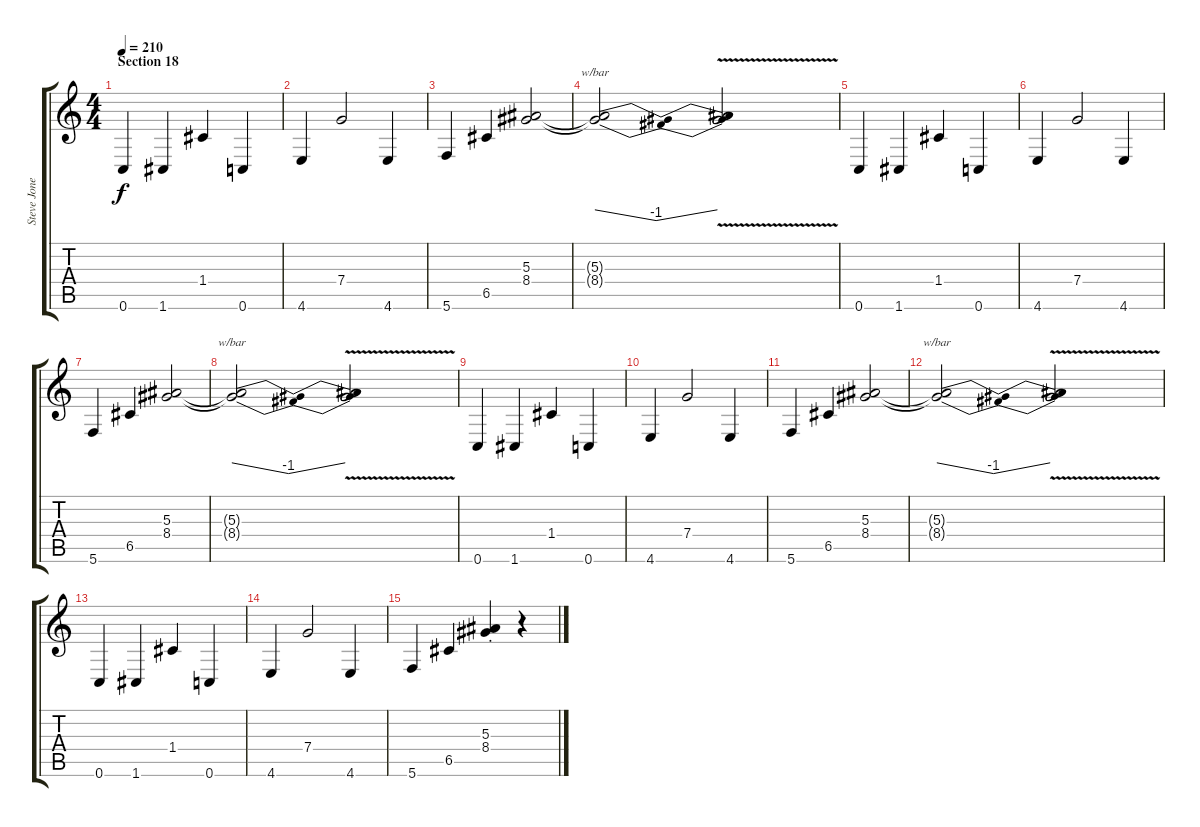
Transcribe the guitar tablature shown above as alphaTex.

\track ("Steve Jones - guitar" "Steve Jone") {instrument distortionguitar}
\staff {score tabs}
\tuning (D4 A3 F3 C3 G2 C2) {hide}
\ts (4 4)
\section ("" "Section 18")
\tempo 210
\clef g2
\ks c
0.6.4{dy f} 1.6.4 1.4.4 0.6.4 |
4.6.4 7.4.2 4.6.4 |
5.6.4 6.5.4 (5.3 8.4).2 |
(5.3{t} 8.4{t}).2{tbe (dip default 0 0 30 -4 60 0)} (5.3{v t} 8.4{v t}).2 |
0.6.4 1.6.4 1.4.4 0.6.4 |
4.6.4 7.4.2 4.6.4 |
5.6.4 6.5.4 (5.3 8.4).2 |
(5.3{t} 8.4{t}).2{tbe (dip default 0 0 30 -4 60 0)} (5.3{v t} 8.4{v t}).2 |
0.6.4 1.6.4 1.4.4 0.6.4 |
4.6.4 7.4.2 4.6.4 |
5.6.4 6.5.4 (5.3 8.4).2 |
(5.3{t} 8.4{t}).2{tbe (dip default 0 0 30 -4 60 0)} (5.3{v t} 8.4{v t}).2 |
0.6.4 1.6.4 1.4.4 0.6.4 |
4.6.4 7.4.2 4.6.4 |
5.6.4 6.5.4 (5.3{st} 8.4{st}).4 r.4
